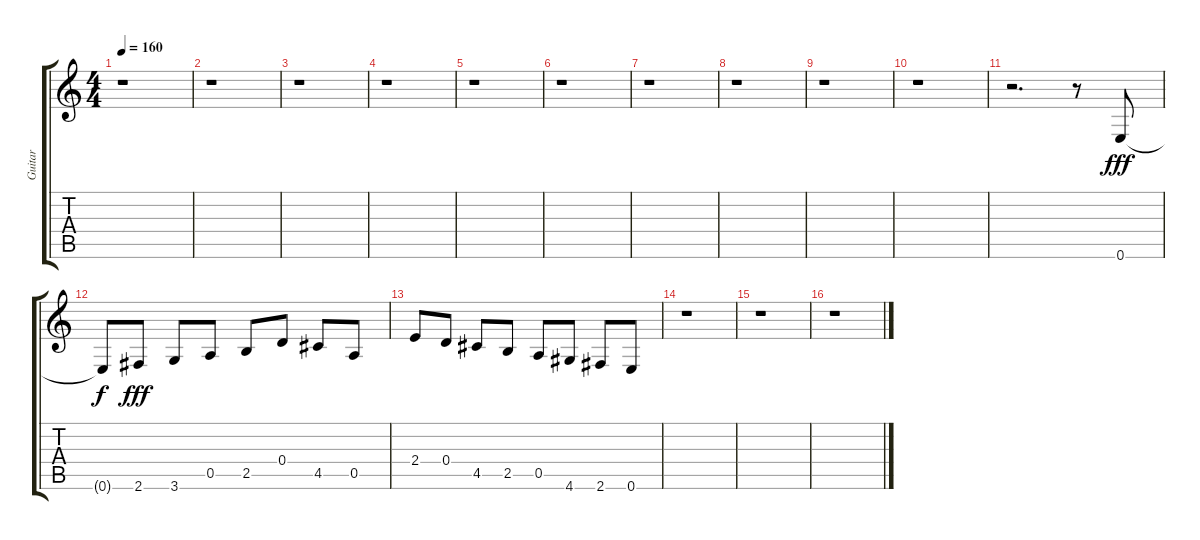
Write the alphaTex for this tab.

\track ("Guitar" "Guitar") {instrument distortionguitar}
\staff {score tabs}
\tuning (E4 B3 G3 D3 A2 E2) {hide}
\ts (4 4)
\tempo 160
\clef g2
\ks c
r.1{dy fff} |
r.1 |
r.1 |
r.1 |
r.1 |
r.1 |
r.1 |
r.1 |
r.1 |
r.1 |
r.2{d} r.8 0.6.8 |
0.6{t}.8{dy f} 2.6.8{dy fff} 3.6.8 0.5.8 2.5.8 0.4.8 4.5.8 0.5.8 |
2.4.8 0.4.8 4.5.8 2.5.8 0.5.8 4.6.8 2.6.8 0.6.8 |
r.1 |
r.1 |
r.1
